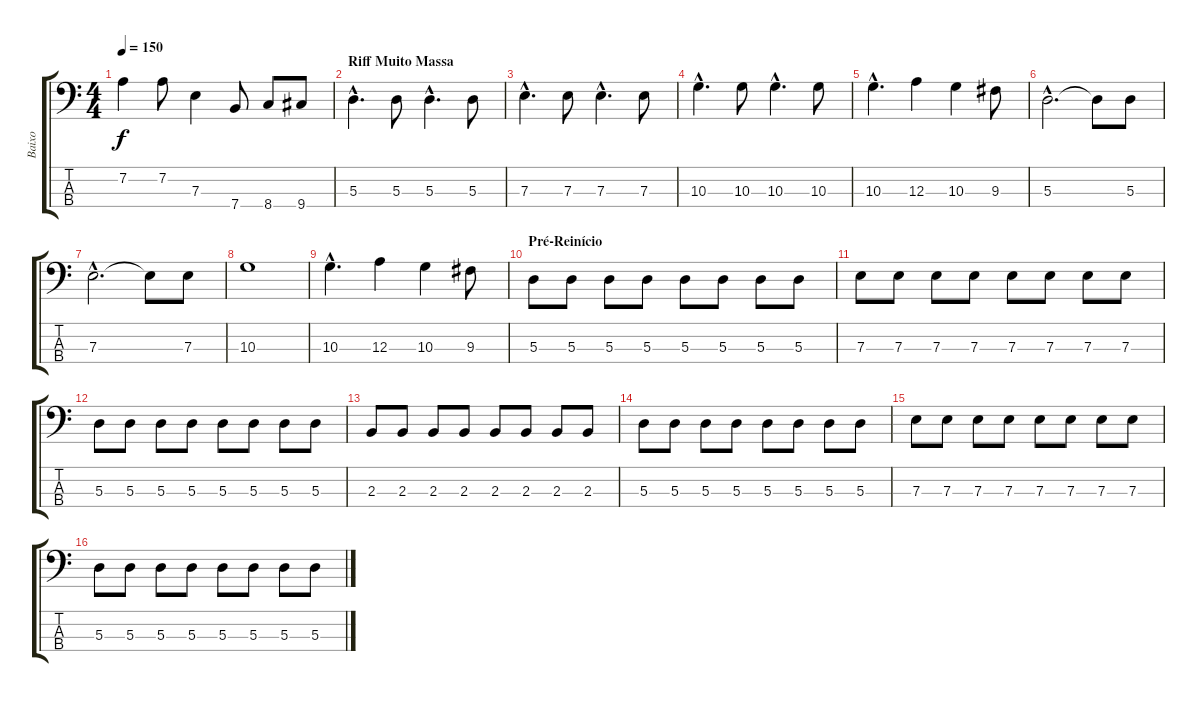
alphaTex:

\track ("Baixo" "Baixo") {instrument electricbasspick}
\staff {score tabs}
\tuning (G2 D2 A1 E1) {hide}
\ts (4 4)
\tempo 150
\clef f4
\ks c
7.2.4{dy f} 7.2.8 7.3.4 7.4.8 8.4.8 9.4.8 |
\section ("" "Riff Muito Massa")
5.3{hac}.4{d} 5.3.8 5.3{hac}.4{d} 5.3.8 |
7.3{hac}.4{d} 7.3.8 7.3{hac}.4{d} 7.3.8 |
10.3{hac}.4{d} 10.3.8 10.3{hac}.4{d} 10.3.8 |
10.3{hac}.4{d} 12.3.4 10.3.4 9.3.8 |
5.3{hac}.2{d} 5.3{t}.8 5.3.8 |
7.3{hac}.2{d} 7.3{t}.8 7.3.8 |
10.3.1 |
10.3{hac}.4{d} 12.3.4 10.3.4 9.3.8 |
\section ("" "Pré-Reinício")
5.3.8 5.3.8 5.3.8 5.3.8 5.3.8 5.3.8 5.3.8 5.3.8 |
7.3.8 7.3.8 7.3.8 7.3.8 7.3.8 7.3.8 7.3.8 7.3.8 |
5.3.8 5.3.8 5.3.8 5.3.8 5.3.8 5.3.8 5.3.8 5.3.8 |
2.3.8 2.3.8 2.3.8 2.3.8 2.3.8 2.3.8 2.3.8 2.3.8 |
5.3.8 5.3.8 5.3.8 5.3.8 5.3.8 5.3.8 5.3.8 5.3.8 |
7.3.8 7.3.8 7.3.8 7.3.8 7.3.8 7.3.8 7.3.8 7.3.8 |
5.3.8 5.3.8 5.3.8 5.3.8 5.3.8 5.3.8 5.3.8 5.3.8
